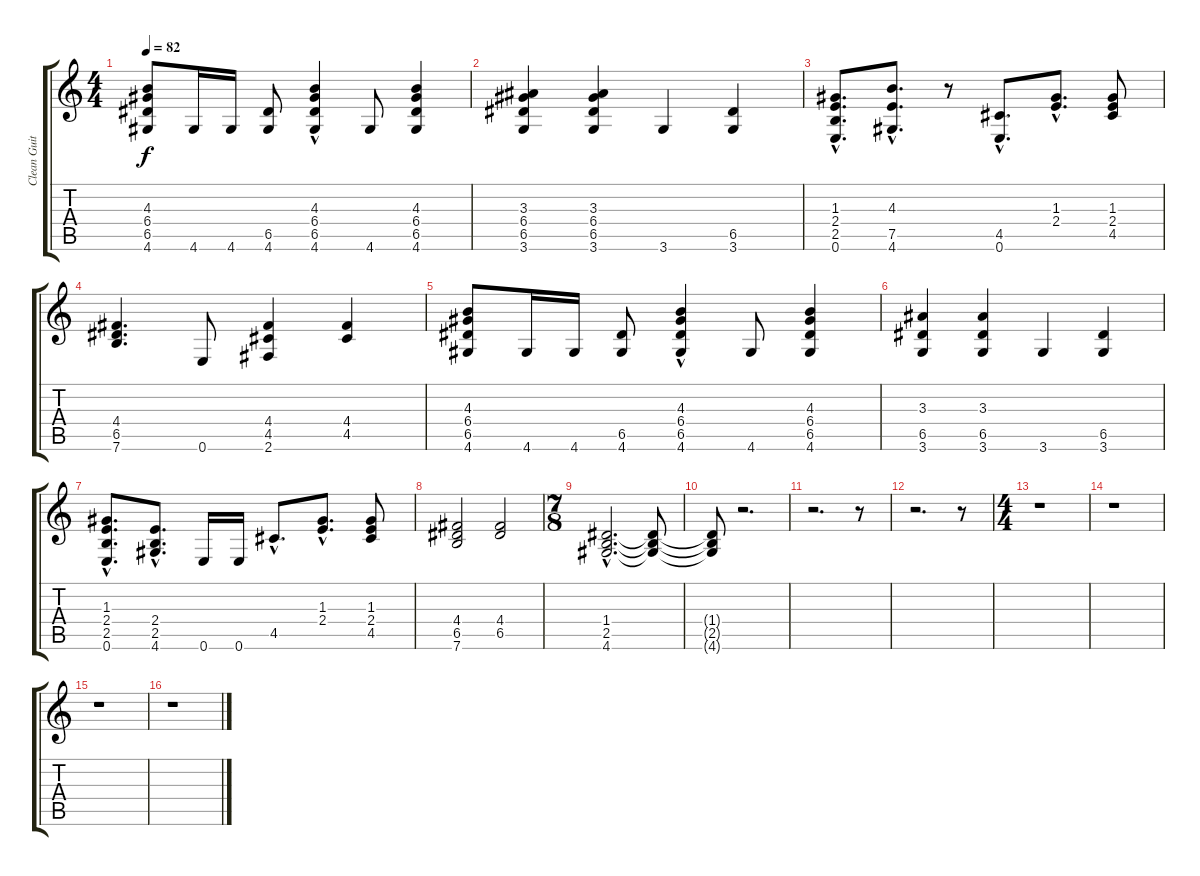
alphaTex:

\track ("Clean Guitar" "Clean Guit") {instrument acousticguitarnylon}
\staff {score tabs}
\tuning (E4 B3 G3 D3 A2 E2) {hide}
\ts (4 4)
\tempo 82
\clef g2
\ks c
(4.3 6.4 6.5 4.6).8{dy f} 4.6.16 4.6.16 (6.5 4.6).8 (4.3{hac} 6.4 6.5{hac} 4.6).4 4.6.8 (4.3 6.4 6.5 4.6).4 |
(3.3 6.4 6.5 3.6).4 (3.3 6.4 6.5 3.6).4 3.6.4 (6.5 3.6).4 |
(1.3 2.4{hac} 2.5{hac} 0.6{hac}).8{d} (4.3{hac} 7.5 4.6{hac}).8{d} r.8 (4.5{hac} 0.6).8{d} (1.3{hac} 2.4{hac}).8{d} (1.3 2.4 4.5).8 |
(4.4 6.5 7.6).4{d} 0.6.8 (4.4 4.5 2.6).4 (4.4 4.5).4 |
(4.3 6.4 6.5 4.6).8 4.6.16 4.6.16 (6.5 4.6).8 (4.3{hac} 6.4{hac} 6.5{hac} 4.6).4 4.6.8 (4.3 6.4 6.5 4.6).4 |
(3.3 6.5 3.6).4 (3.3 6.5 3.6).4 3.6.4 (6.5 3.6).4 |
(1.3 2.4{hac} 2.5{hac} 0.6{hac}).8{d} (2.4 2.5 4.6{hac}).8{d} 0.6.16 0.6.16 4.5{hac}.8{d} (1.3{hac} 2.4{hac}).8{d} (1.3 2.4 4.5).8 |
(4.4 6.5 7.6).2 (4.4 6.5).2 |
\ts (7 8)
(1.4{hac} 2.5{hac} 4.6{hac}).2{d} (1.4{t} 2.5{t} 4.6{t}).8 |
(1.4{t} 2.5{t} 4.6{t}).8 r.2{d} |
r.2{d} r.8 |
r.2{d} r.8 |
\ts (4 4)
r.1 |
r.1 |
r.1 |
r.1
